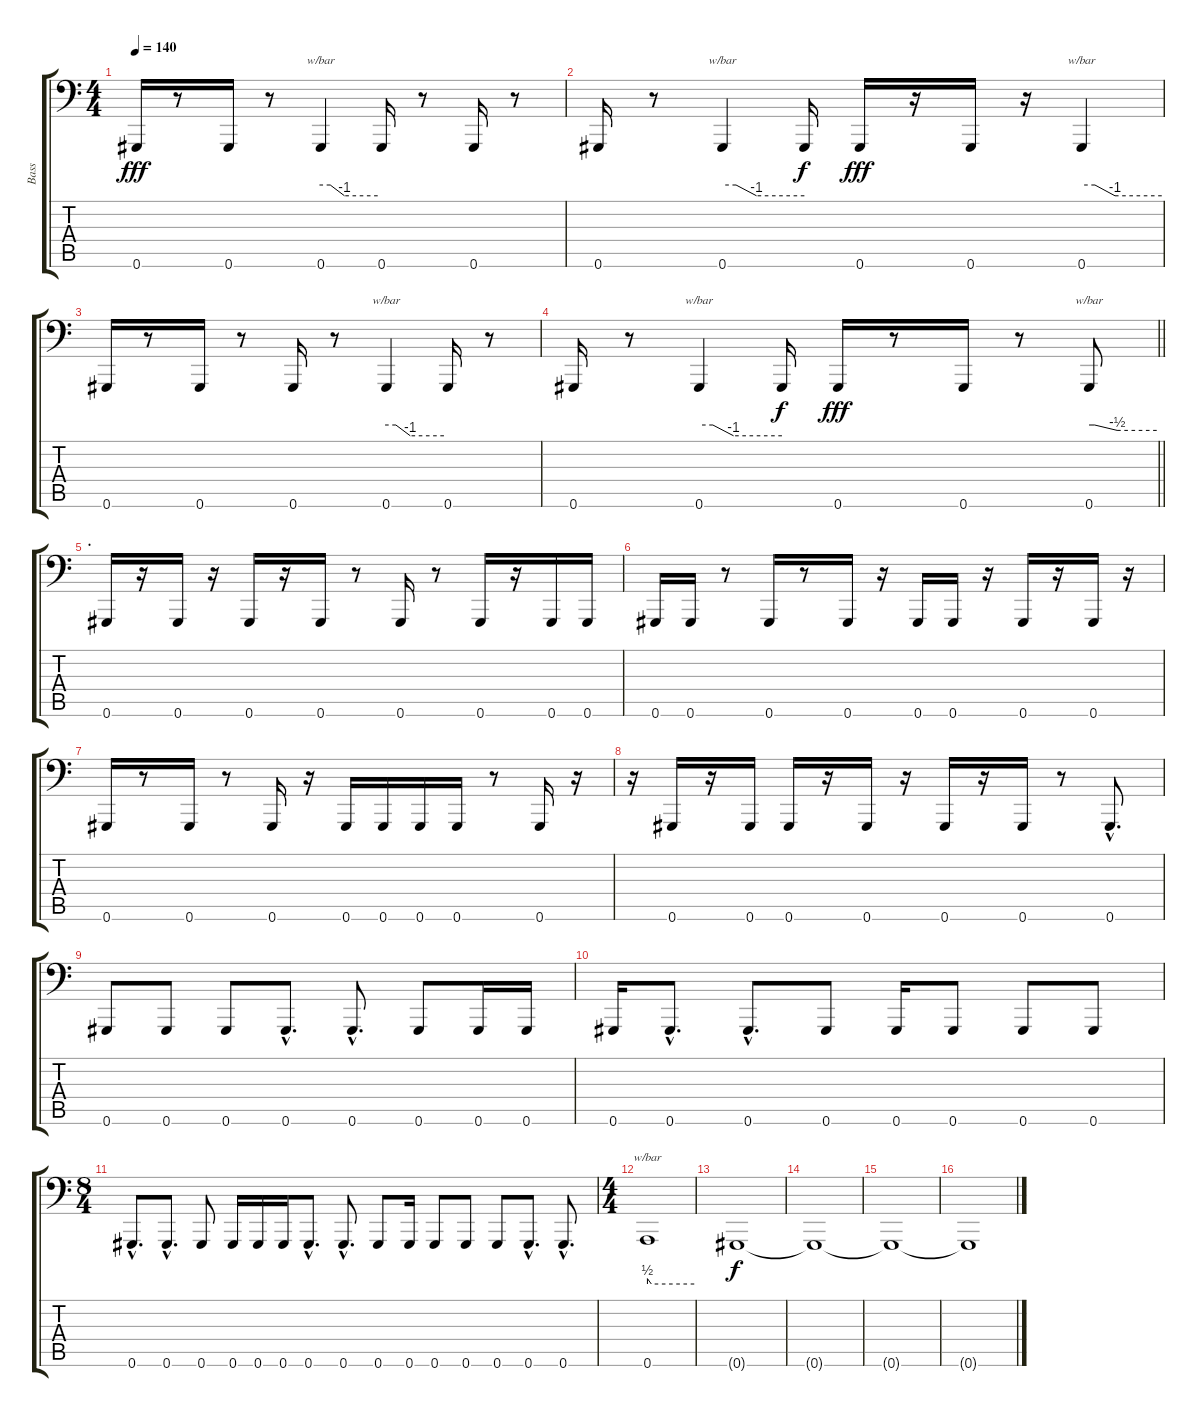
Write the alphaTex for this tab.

\track ("Bass" "Bass") {instrument electricbassfinger}
\staff {score tabs}
\tuning (Bb2 Gb2 Db2 Ab1 Eb1 Ab0) {hide}
\ts (4 4)
\tempo 140
\clef f4
\ks c
0.6.16{dy fff} r.8 0.6.16 r.8 0.6.4{tbe (custom default 0 0 10 0 25 -4 60 -4)} 0.6.16 r.8 0.6.16 r.8 |
0.6.16 r.8 0.6.4{tbe (custom default 0 0 10 0 25 -4 60 -4)} 0.6{t}.16{dy f} 0.6.16{dy fff} r.16 0.6.16 r.16 0.6.4{tbe (custom default 0 0 10 0 25 -4 60 -4)} |
0.6.16 r.8 0.6.16 r.8 0.6.16 r.8 0.6.4{tbe (custom default 0 0 10 0 25 -4 60 -4)} 0.6.16 r.8 |
\barLineRight lightlight
0.6.16 r.8 0.6.4{tbe (custom default 0 0 10 0 25 -4 60 -4)} 0.6{t}.16{dy f} 0.6.16{dy fff} r.8 0.6.16 r.8 0.6.8{tbe (custom default 0 0 5 0 25 -2 60 -2)} |
\section ("" ".")
0.6.16 r.16 0.6.16 r.16 0.6.16 r.16 0.6.16 r.8 0.6.16 r.8 0.6.16 r.16 0.6.16 0.6.16 |
0.6.16 0.6.16 r.8 0.6.16 r.8 0.6.16 r.16 0.6.16 0.6.16 r.16 0.6.16 r.16 0.6.16 r.16 |
0.6.16 r.8 0.6.16 r.8 0.6.16 r.16 0.6.16 0.6.16 0.6.16 0.6.16 r.8 0.6.16 r.16 |
r.16 0.6.16 r.16 0.6.16 0.6.16 r.16 0.6.16 r.16 0.6.16 r.16 0.6.16 r.8 0.6{hac}.8{d} |
0.6.8 0.6.8 0.6.8 0.6{hac}.8{d} 0.6{hac}.8{d} 0.6.8 0.6.16 0.6.16 |
0.6.16 0.6{hac}.8{d} 0.6{hac}.8{d} 0.6.8 0.6.16 0.6.8 0.6.8 0.6.8 |
\ts (8 4)
0.6{hac}.8{d} 0.6{hac}.8{d} 0.6.8 0.6.16 0.6.16 0.6.16 0.6{hac}.8{d} 0.6{hac}.8{d} 0.6.8 0.6.16 0.6.8 0.6.8 0.6.8 0.6{hac}.8{d} 0.6{hac}.8{d} |
\ts (4 4)
0.6.1{tbe (custom default 0 2 5 0 60 0)} |
0.6{t}.1{dy f} |
0.6{t}.1 |
0.6{t}.1 |
0.6{t}.1
